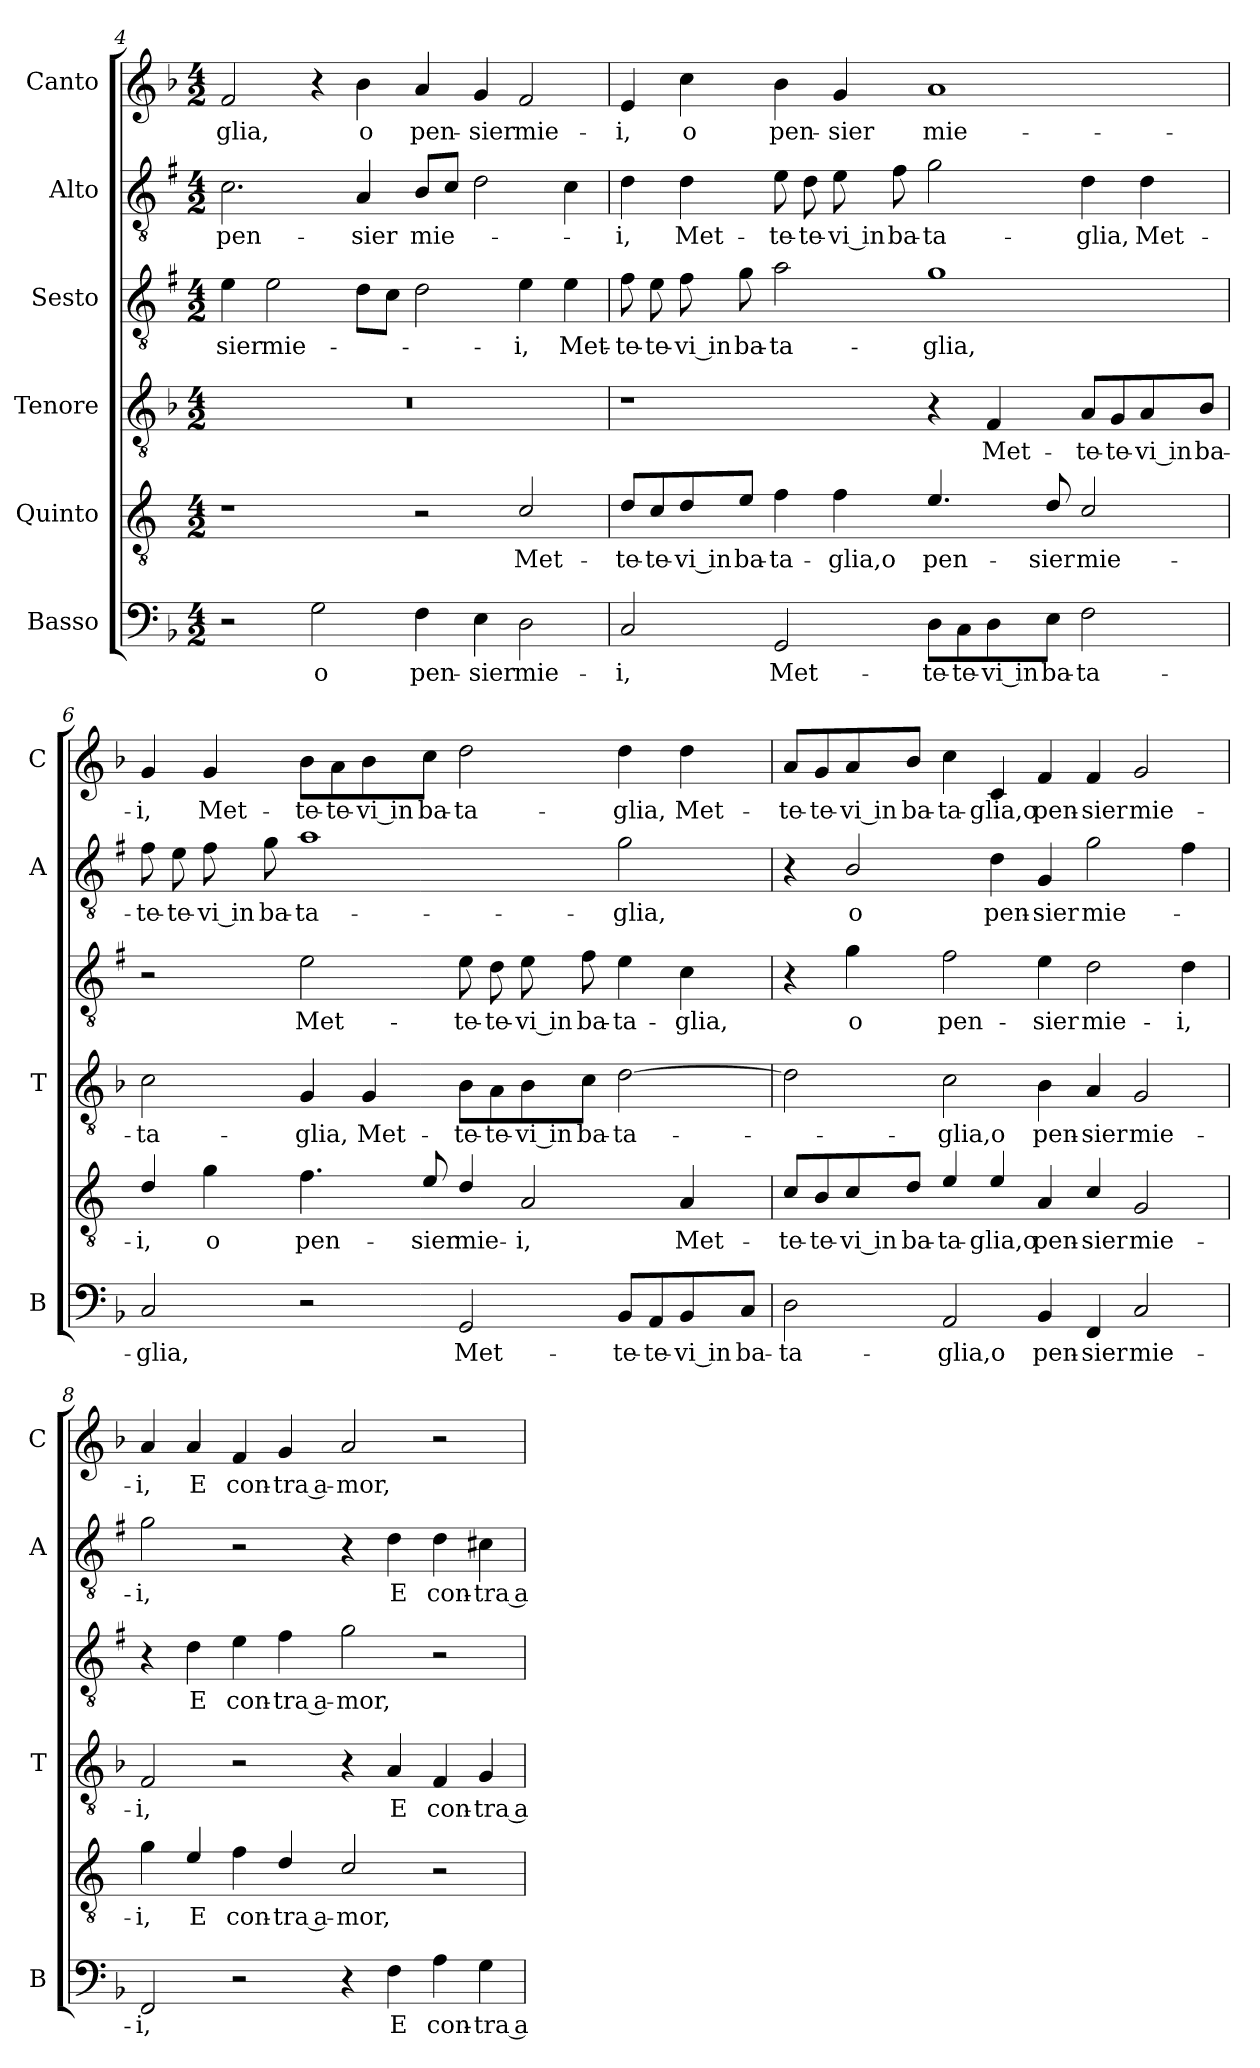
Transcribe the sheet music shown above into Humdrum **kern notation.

**kern	**text	**kern	**text	**kern	**text	**kern	**text	**kern	**text	**kern	**text
*part6	*part6	*part5	*part5	*part4	*part4	*part3	*part3	*part2	*part2	*part1	*part1
*staff6	*staff6	*staff5	*staff5	*staff4	*staff4	*staff3	*staff3	*staff2	*staff2	*staff1	*staff1
*I"Basso	*	*I"Quinto	*	*I"Tenore	*	*I"Sesto	*	*I"Alto	*	*I"Canto	*
*I'B	*	*	*	*I'T	*	*	*	*I'A	*	*I'C	*
*clefF4	*	*clefGv2	*	*clefGv2	*	*clefGv2	*	*clefGv2	*	*clefG2	*
*	*	*ITrd4c7	*	*	*	*ITrd1c2	*	*ITrd1c2	*	*	*
*k[b-]	*	*k[b-]	*	*k[b-]	*	*k[b-]	*	*k[b-]	*	*k[b-]	*
*F:	*	*F:	*	*F:	*	*F:	*	*F:	*	*F:	*
*M4/2	*	*M4/2	*	*M4/2	*	*M4/2	*	*M4/2	*	*M4/2	*
=4	=4	=4	=4	=4	=4	=4	=4	=4	=4	=4	=4
!	!	!	!	!	!	!	!LO:LY:b	!	!LO:LY:b	!	!LO:LY:b
2r	.	1r	.	0r	.	4d\	-sier	2.B-\	pen-	2f/	-glia,
!	!	!	!	!	!	!	!LO:LY:b	!	!	!	!
.	.	.	.	.	.	2d\	mie-	.	.	.	.
!	!LO:LY:b	!	!	!	!	!	!	!	!	!	!
2G\	o	.	.	.	.	.	.	.	.	4r	.
!	!	!	!	!	!	!	!	!	!LO:LY:b	!	!LO:LY:b
.	.	.	.	.	.	8c\L	.	4G/	-sier	4b-\	o
.	.	.	.	.	.	8B-\J	.	.	.	.	.
!	!LO:LY:b	!	!	!	!	!	!	!	!LO:LY:b	!	!LO:LY:b
4F\	pen-	2r	.	.	.	2c\	.	8A/L	mie-	4a/	pen-
.	.	.	.	.	.	.	.	8B-/J	.	.	.
!	!LO:LY:b	!	!	!	!	!	!	!	!	!	!LO:LY:b
4E\	-sier	.	.	.	.	.	.	2c\	.	4g/	-sier
!	!LO:LY:b	!	!LO:LY:b	!	!	!	!LO:LY:b	!	!	!	!LO:LY:b
2D\	mie-	2F/	Met-	.	.	4d\	-i,	.	.	2f/	mie-
!	!	!	!	!	!	!	!LO:LY:b	!	!	!	!
.	.	.	.	.	.	4d\	Met-	4B-\	.	.	.
=5	=5	=5	=5	=5	=5	=5	=5	=5	=5	=5	=5
!	!LO:LY:b	!	!LO:LY:b	!	!	!	!LO:LY:b	!	!LO:LY:b	!	!LO:LY:b
2C/	-i,	8G/L	-te-	1r	.	8e\	-te-	4c\	-i,	4e/	-i,
!	!	!	!LO:LY:b	!	!	!	!LO:LY:b	!	!	!	!
.	.	8F/	-te-	.	.	8d\	-te-	.	.	.	.
!	!	!	!LO:LY:b	!	!	!	!LO:LY:b	!	!LO:LY:b	!	!LO:LY:b
.	.	8G/	-vi in	.	.	8e\	-vi in	4c\	Met-	4cc\	o
!	!	!	!LO:LY:b	!	!	!	!LO:LY:b	!	!	!	!
.	.	8A/J	ba-	.	.	8f\	ba-	.	.	.	.
!	!LO:LY:b	!	!LO:LY:b	!	!	!	!LO:LY:b	!	!LO:LY:b	!	!LO:LY:b
2GG/	Met-	4B-\	-ta-	.	.	2g\	-ta-	8d\	-te-	4b-\	pen-
!	!	!	!	!	!	!	!	!	!LO:LY:b	!	!
.	.	.	.	.	.	.	.	8c\	-te-	.	.
!	!	!	!LO:LY:b	!	!	!	!	!	!LO:LY:b	!	!LO:LY:b
.	.	4B-\	-glia,o	.	.	.	.	8d\	-vi in	4g/	-sier
!	!	!	!	!	!	!	!	!	!LO:LY:b	!	!
.	.	.	.	.	.	.	.	8e\	ba-	.	.
!	!LO:LY:b	!	!LO:LY:b	!	!	!	!LO:LY:b	!	!LO:LY:b	!	!LO:LY:b
8D\L	-te-	4.A/	pen-	4r	.	1f	-glia,	2f\	-ta-	1a	mie-
!	!LO:LY:b	!	!	!	!	!	!	!	!	!	!
8C\	-te-	.	.	.	.	.	.	.	.	.	.
!	!LO:LY:b	!	!	!	!LO:LY:b	!	!	!	!	!	!
8D\	-vi in	.	.	4F/	Met-	.	.	.	.	.	.
!	!LO:LY:b	!	!LO:LY:b	!	!	!	!	!	!	!	!
8E\J	ba-	8G/	-sier	.	.	.	.	.	.	.	.
!	!LO:LY:b	!	!LO:LY:b	!	!LO:LY:b	!	!	!	!LO:LY:b	!	!
2F\	-ta-	2F/	mie-	8A/L	-te-	.	.	4c\	-glia,	.	.
!	!	!	!	!	!LO:LY:b	!	!	!	!	!	!
.	.	.	.	8G/	-te-	.	.	.	.	.	.
!	!	!	!	!	!LO:LY:b	!	!	!	!LO:LY:b	!	!
.	.	.	.	8A/	-vi in	.	.	4c\	Met-	.	.
!	!	!	!	!	!LO:LY:b	!	!	!	!	!	!
.	.	.	.	8B-/J	ba-	.	.	.	.	.	.
!!LO:PB:g=z
=6	=6	=6	=6	=6	=6	=6	=6	=6	=6	=6	=6
!	!LO:LY:b	!	!LO:LY:b	!	!LO:LY:b	!	!	!	!LO:LY:b	!	!LO:LY:b
2C/	-glia,	4G/	-i,	2c\	-ta-	2r	.	8e\	-te-	4g/	-i,
!	!	!	!	!	!	!	!	!	!LO:LY:b	!	!
.	.	.	.	.	.	.	.	8d\	-te-	.	.
!	!	!	!LO:LY:b	!	!	!	!	!	!LO:LY:b	!	!LO:LY:b
.	.	4c\	o	.	.	.	.	8e\	-vi in	4g/	Met-
!	!	!	!	!	!	!	!	!	!LO:LY:b	!	!
.	.	.	.	.	.	.	.	8f\	ba-	.	.
!	!	!	!LO:LY:b	!	!LO:LY:b	!	!LO:LY:b	!	!LO:LY:b	!	!LO:LY:b
2r	.	4.B-\	pen-	4G/	-glia,	2d\	Met-	1g	-ta-	8b-\L	-te-
!	!	!	!	!	!	!	!	!	!	!	!LO:LY:b
.	.	.	.	.	.	.	.	.	.	8a\	-te-
!	!	!	!	!	!LO:LY:b	!	!	!	!	!	!LO:LY:b
.	.	.	.	4G/	Met-	.	.	.	.	8b-\	-vi in
!	!	!	!LO:LY:b	!	!	!	!	!	!	!	!LO:LY:b
.	.	8A/	-sier	.	.	.	.	.	.	8cc\J	ba-
!	!LO:LY:b	!	!LO:LY:b	!	!LO:LY:b	!	!LO:LY:b	!	!	!	!LO:LY:b
2GG/	Met-	4G/	mie-	8B-\L	-te-	8d\	-te-	.	.	2dd\	-ta-
!	!	!	!	!	!LO:LY:b	!	!LO:LY:b	!	!	!	!
.	.	.	.	8A\	-te-	8c\	-te-	.	.	.	.
!	!	!	!LO:LY:b	!	!LO:LY:b	!	!LO:LY:b	!	!	!	!
.	.	2D/	-i,	8B-\	-vi in	8d\	-vi in	.	.	.	.
!	!	!	!	!	!LO:LY:b	!	!LO:LY:b	!	!	!	!
.	.	.	.	8c\J	ba-	8e\	ba-	.	.	.	.
!	!LO:LY:b	!	!	!	!LO:LY:b	!	!LO:LY:b	!	!LO:LY:b	!	!LO:LY:b
8BB-/L	-te-	.	.	[2d\	-ta-	4d\	-ta-	2f\	-glia,	4dd\	-glia,
!	!LO:LY:b	!	!	!	!	!	!	!	!	!	!
8AA/	-te-	.	.	.	.	.	.	.	.	.	.
!	!LO:LY:b	!	!LO:LY:b	!	!	!	!LO:LY:b	!	!	!	!LO:LY:b
8BB-/	-vi in	4D/	Met-	.	.	4B-\	-glia,	.	.	4dd\	Met-
!	!LO:LY:b	!	!	!	!	!	!	!	!	!	!
8C/J	ba-	.	.	.	.	.	.	.	.	.	.
=7	=7	=7	=7	=7	=7	=7	=7	=7	=7	=7	=7
!	!LO:LY:b	!	!LO:LY:b	!	!	!	!	!	!	!	!LO:LY:b
2D\	-ta-	8F/L	-te-	2d\]	.	4r	.	4r	.	8a/L	-te-
!	!	!	!LO:LY:b	!	!	!	!	!	!	!	!LO:LY:b
.	.	8E/	-te-	.	.	.	.	.	.	8g/	-te-
!	!	!	!LO:LY:b	!	!	!	!LO:LY:b	!	!LO:LY:b	!	!LO:LY:b
.	.	8F/	-vi in	.	.	4f\	o	2A/	o	8a/	-vi in
!	!	!	!LO:LY:b	!	!	!	!	!	!	!	!LO:LY:b
.	.	8G/J	ba-	.	.	.	.	.	.	8b-/J	ba-
!	!LO:LY:b	!	!LO:LY:b	!	!LO:LY:b	!	!LO:LY:b	!	!	!	!LO:LY:b
2AA/	-glia,o	4A/	-ta-	2c\	-glia,o	2e\	pen-	.	.	4cc\	-ta-
!	!	!	!LO:LY:b	!	!	!	!	!	!LO:LY:b	!	!LO:LY:b
.	.	4A/	-glia,o	.	.	.	.	4c\	pen-	4c/	-glia,o
!	!LO:LY:b	!	!LO:LY:b	!	!LO:LY:b	!	!LO:LY:b	!	!LO:LY:b	!	!LO:LY:b
4BB-/	pen-	4D/	pen-	4B-\	pen-	4d\	-sier	4F/	-sier	4f/	pen-
!	!LO:LY:b	!	!LO:LY:b	!	!LO:LY:b	!	!LO:LY:b	!	!LO:LY:b	!	!LO:LY:b
4FF/	-sier	4F/	-sier	4A/	-sier	2c\	mie-	2f\	mie-	4f/	-sier
!	!LO:LY:b	!	!LO:LY:b	!	!LO:LY:b	!	!	!	!	!	!LO:LY:b
2C/	mie-	2C/	mie-	2G/	mie-	.	.	.	.	2g/	mie-
!	!	!	!	!	!	!	!LO:LY:b	!	!	!	!
.	.	.	.	.	.	4c\	-i,	4e\	.	.	.
=8	=8	=8	=8	=8	=8	=8	=8	=8	=8	=8	=8
!	!LO:LY:b	!	!LO:LY:b	!	!LO:LY:b	!	!	!	!LO:LY:b	!	!LO:LY:b
2FF/	-i,	4c\	-i,	2F/	-i,	4r	.	2f\	-i,	4a/	-i,
!	!	!	!LO:LY:b	!	!	!	!LO:LY:b	!	!	!	!LO:LY:b
.	.	4A/	E	.	.	4c\	E	.	.	4a/	E
!	!	!	!LO:LY:b	!	!	!	!LO:LY:b	!	!	!	!LO:LY:b
2r	.	4B-\	con-	2r	.	4d\	con-	2r	.	4f/	con-
!	!	!	!LO:LY:b	!	!	!	!LO:LY:b	!	!	!	!LO:LY:b
.	.	4G/	-tra a-	.	.	4e\	-tra a-	.	.	4g/	-tra a-
!	!	!	!LO:LY:b	!	!	!	!LO:LY:b	!	!	!	!LO:LY:b
4r	.	2F/	-mor,	4r	.	2f\	-mor,	4r	.	2a/	-mor,
!	!LO:LY:b	!	!	!	!LO:LY:b	!	!	!	!LO:LY:b	!	!
4F\	E	.	.	4A/	E	.	.	4c\	E	.	.
!	!LO:LY:b	!	!	!	!LO:LY:b	!	!	!	!LO:LY:b	!	!
4A\	con-	2r	.	4F/	con-	2r	.	4c\	con-	2r	.
!	!LO:LY:b	!	!	!	!LO:LY:b	!	!	!	!LO:LY:b	!	!
4G\	-tra a-	.	.	4G/	-tra a-	.	.	4Bn\	-tra a-	.	.
=	=	=	=	=	=	=	=	=	=	=	=
*-	*-	*-	*-	*-	*-	*-	*-	*-	*-	*-	*-
